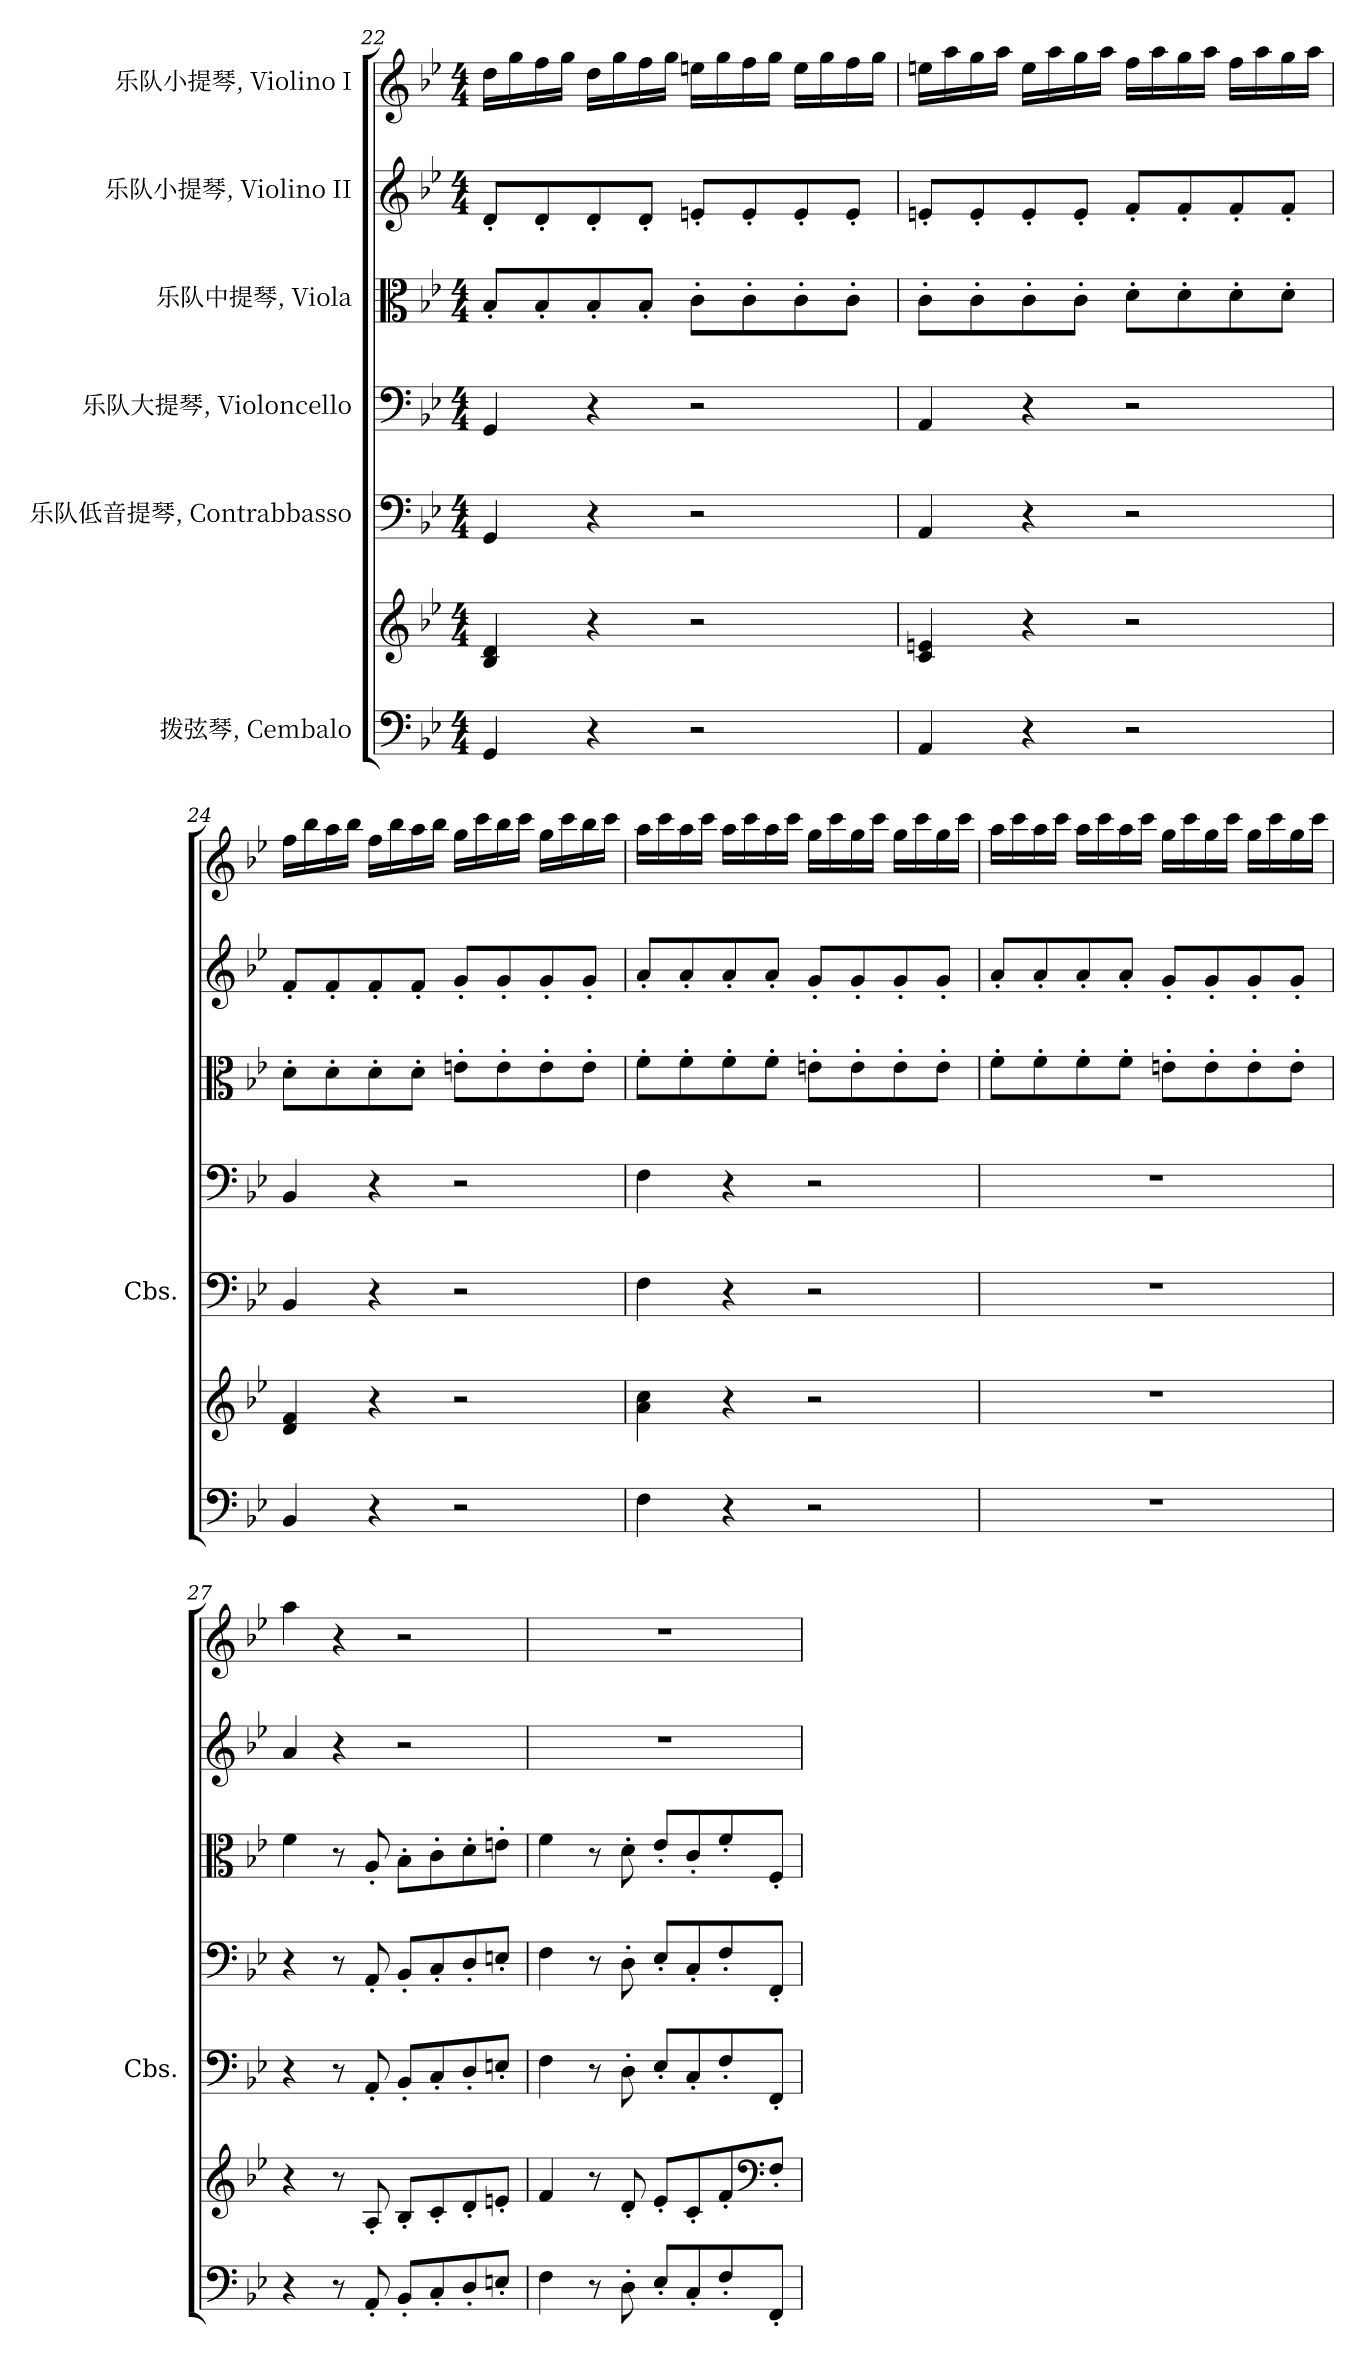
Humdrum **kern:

**kern	**kern	**kern	**kern	**kern	**kern	**kern
*part6	*part6	*part5	*part4	*part3	*part2	*part1
*staff7	*staff6	*staff5	*staff4	*staff3	*staff2	*staff1
*I"拨弦琴, Cembalo	*	*I"乐队低音提琴, Contrabbasso	*I"乐队大提琴, Violoncello	*I"乐队中提琴, Viola	*I"乐队小提琴, Violino II	*I"乐队小提琴, Violino I
*	*	*I'Cbs.	*	*	*	*
*clefF4	*clefG2	*clefF4	*clefF4	*clefC3	*clefG2	*clefG2
*	*	*ITrd7c12	*	*	*	*
*k[b-e-]	*k[b-e-]	*k[b-e-]	*k[b-e-]	*k[b-e-]	*k[b-e-]	*k[b-e-]
*M4/4	*M4/4	*M4/4	*M4/4	*M4/4	*M4/4	*M4/4
=22	=22	=22	=22	=22	=22	=22
4GG/	4B-/ 4d/	4GGG/	4GG/	8B-'/L	8d'/L	16dd\LL
.	.	.	.	.	.	16gg\
.	.	.	.	8B-'/	8d'/	16ff\
.	.	.	.	.	.	16gg\JJ
4r	4r	4r	4r	8B-'/	8d'/	16dd\LL
.	.	.	.	.	.	16gg\
.	.	.	.	8B-'/J	8d'/J	16ff\
.	.	.	.	.	.	16gg\JJ
2r	2r	2r	2r	8c'\L	8en'/L	16een\LL
.	.	.	.	.	.	16gg\
.	.	.	.	8c'\	8e'/	16ff\
.	.	.	.	.	.	16gg\JJ
.	.	.	.	8c'\	8e'/	16ee\LL
.	.	.	.	.	.	16gg\
.	.	.	.	8c'\J	8e'/J	16ff\
.	.	.	.	.	.	16gg\JJ
!!LO:PB:g=z
=23	=23	=23	=23	=23	=23	=23
4AA/	4c/ 4en/	4AAA/	4AA/	8c'\L	8en'/L	16een\LL
.	.	.	.	.	.	16aa\
.	.	.	.	8c'\	8e'/	16gg\
.	.	.	.	.	.	16aa\JJ
4r	4r	4r	4r	8c'\	8e'/	16ee\LL
.	.	.	.	.	.	16aa\
.	.	.	.	8c'\J	8e'/J	16gg\
.	.	.	.	.	.	16aa\JJ
2r	2r	2r	2r	8d'\L	8f'/L	16ff\LL
.	.	.	.	.	.	16aa\
.	.	.	.	8d'\	8f'/	16gg\
.	.	.	.	.	.	16aa\JJ
.	.	.	.	8d'\	8f'/	16ff\LL
.	.	.	.	.	.	16aa\
.	.	.	.	8d'\J	8f'/J	16gg\
.	.	.	.	.	.	16aa\JJ
=24	=24	=24	=24	=24	=24	=24
4BB-/	4d/ 4f/	4BBB-/	4BB-/	8d'\L	8f'/L	16ff\LL
.	.	.	.	.	.	16bb-\
.	.	.	.	8d'\	8f'/	16aa\
.	.	.	.	.	.	16bb-\JJ
4r	4r	4r	4r	8d'\	8f'/	16ff\LL
.	.	.	.	.	.	16bb-\
.	.	.	.	8d'\J	8f'/J	16aa\
.	.	.	.	.	.	16bb-\JJ
2r	2r	2r	2r	8en'\L	8g'/L	16gg\LL
.	.	.	.	.	.	16ccc\
.	.	.	.	8e'\	8g'/	16bb-\
.	.	.	.	.	.	16ccc\JJ
.	.	.	.	8e'\	8g'/	16gg\LL
.	.	.	.	.	.	16ccc\
.	.	.	.	8e'\J	8g'/J	16bb-\
.	.	.	.	.	.	16ccc\JJ
!!LO:PB:g=z
=25	=25	=25	=25	=25	=25	=25
4F\	4a\ 4cc\	4FF\	4F\	8f'\L	8a'/L	16aa\LL
.	.	.	.	.	.	16ccc\
.	.	.	.	8f'\	8a'/	16aa\
.	.	.	.	.	.	16ccc\JJ
4r	4r	4r	4r	8f'\	8a'/	16aa\LL
.	.	.	.	.	.	16ccc\
.	.	.	.	8f'\J	8a'/J	16aa\
.	.	.	.	.	.	16ccc\JJ
2r	2r	2r	2r	8en'\L	8g'/L	16gg\LL
.	.	.	.	.	.	16ccc\
.	.	.	.	8e'\	8g'/	16gg\
.	.	.	.	.	.	16ccc\JJ
.	.	.	.	8e'\	8g'/	16gg\LL
.	.	.	.	.	.	16ccc\
.	.	.	.	8e'\J	8g'/J	16gg\
.	.	.	.	.	.	16ccc\JJ
=26	=26	=26	=26	=26	=26	=26
1r	1r	1r	1r	8f'\L	8a'/L	16aa\LL
.	.	.	.	.	.	16ccc\
.	.	.	.	8f'\	8a'/	16aa\
.	.	.	.	.	.	16ccc\JJ
.	.	.	.	8f'\	8a'/	16aa\LL
.	.	.	.	.	.	16ccc\
.	.	.	.	8f'\J	8a'/J	16aa\
.	.	.	.	.	.	16ccc\JJ
.	.	.	.	8en'\L	8g'/L	16gg\LL
.	.	.	.	.	.	16ccc\
.	.	.	.	8e'\	8g'/	16gg\
.	.	.	.	.	.	16ccc\JJ
.	.	.	.	8e'\	8g'/	16gg\LL
.	.	.	.	.	.	16ccc\
.	.	.	.	8e'\J	8g'/J	16gg\
.	.	.	.	.	.	16ccc\JJ
!!LO:PB:g=z
=27	=27	=27	=27	=27	=27	=27
4r	4r	4r	4r	4f\	4a/	4aa\
8r	8r	8r	8r	8r	4r	4r
8AA'/	8A'/	8AAA'/	8AA'/	8A'/	.	.
8BB-'/L	8B-'/L	8BBB-'/L	8BB-'/L	8B-'\L	2r	2r
8C'/	8c'/	8CC'/	8C'/	8c'\	.	.
8D'/	8d'/	8DD'/	8D'/	8d'\	.	.
8En'/J	8en'/J	8EEn'/J	8En'/J	8en'\J	.	.
=28	=28	=28	=28	=28	=28	=28
4F\	4f/	4FF\	4F\	4f\	1r	1r
8r	8r	8r	8r	8r	.	.
8D'\	8d'/	8DD'\	8D'\	8d'\	.	.
8E-'/L	8e-'/L	8EE-'/L	8E-'/L	8e-'/L	.	.
8C'/	8c'/	8CC'/	8C'/	8c'/	.	.
8F'/	8f'/	8FF'/	8F'/	8f'/	.	.
*	*clefF4	*	*	*	*	*
8FF'/J	8F'/J	8FFF'/J	8FF'/J	8F'/J	.	.
=	=	=	=	=	=	=
*-	*-	*-	*-	*-	*-	*-
